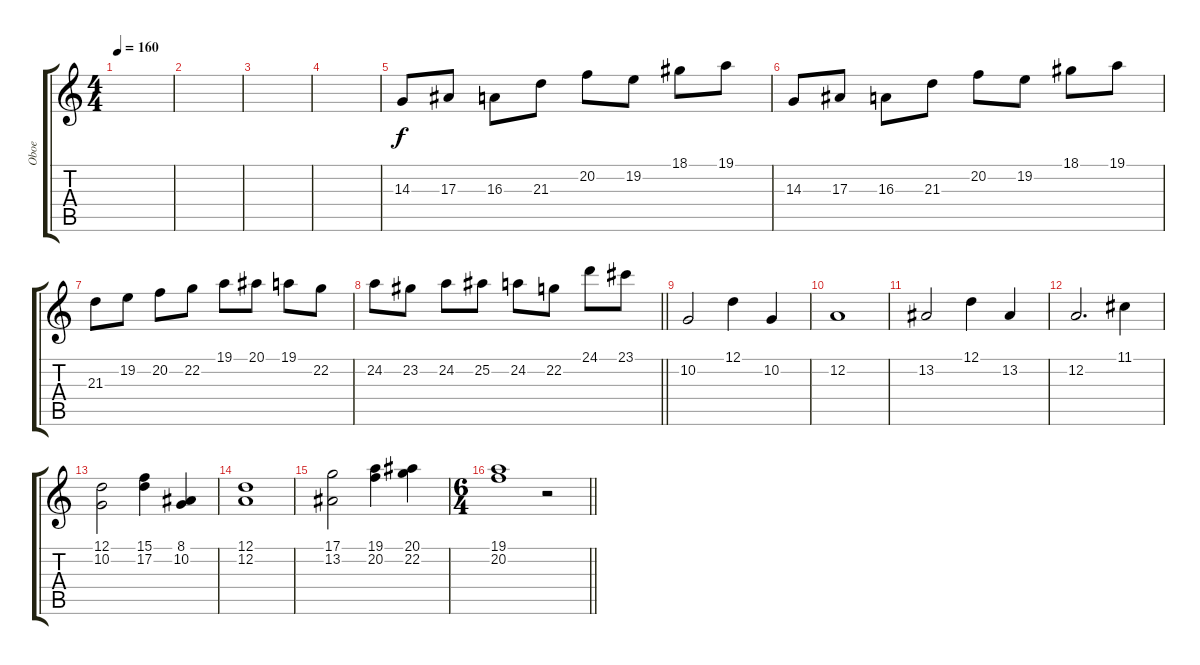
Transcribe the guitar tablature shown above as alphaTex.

\track ("Oboe" "Oboe") {instrument clarinet}
\staff {score tabs}
\tuning (D4 A3 F3 C3 G2 D2) {hide}
\ts (4 4)
\tempo 160
\clef g2
\ks c
|
|
|
|
14.3.8 17.3.8 16.3.8 21.3.8 20.2.8 19.2.8 18.1.8 19.1.8 |
14.3.8 17.3.8 16.3.8 21.3.8 20.2.8 19.2.8 18.1.8 19.1.8 |
21.3.8 19.2.8 20.2.8 22.2.8 19.1.8 20.1.8 19.1.8 22.2.8 |
\barLineRight lightlight
24.2.8 23.2.8 24.2.8 25.2.8 24.2.8 22.2.8 24.1.8 23.1.8 |
10.2.2 12.1.4 10.2.4 |
12.2.1 |
13.2.2 12.1.4 13.2.4 |
12.2.2{d} 11.1.4 |
(12.1 10.2).2 (15.1 17.2).4 (8.1 10.2).4 |
(12.1 12.2).1 |
(17.1 13.2).2 (19.1 20.2).4 (20.1 22.2).4 |
\ts (6 4)
\barLineRight lightlight
(19.1 20.2).1 r.2
